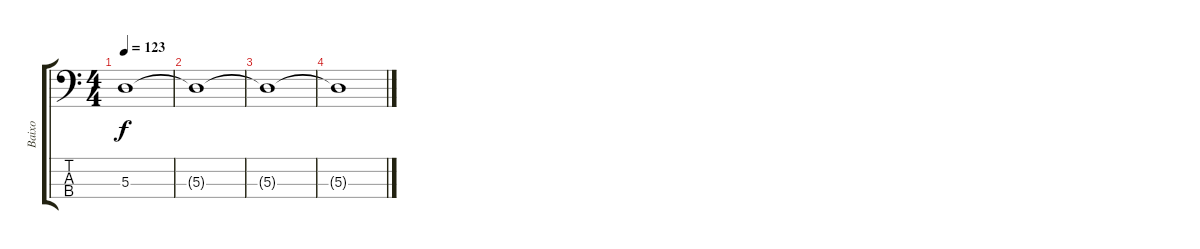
\track ("Baixo" "Baixo") {instrument electricbassfinger}
\staff {score tabs}
\tuning (G2 D2 A1 E1) {hide}
\ts (4 4)
\tempo 123
\clef f4
\ks c
5.3.1{dy f} |
5.3{t}.1{volume 0} |
5.3{t}.1 |
5.3{t}.1
